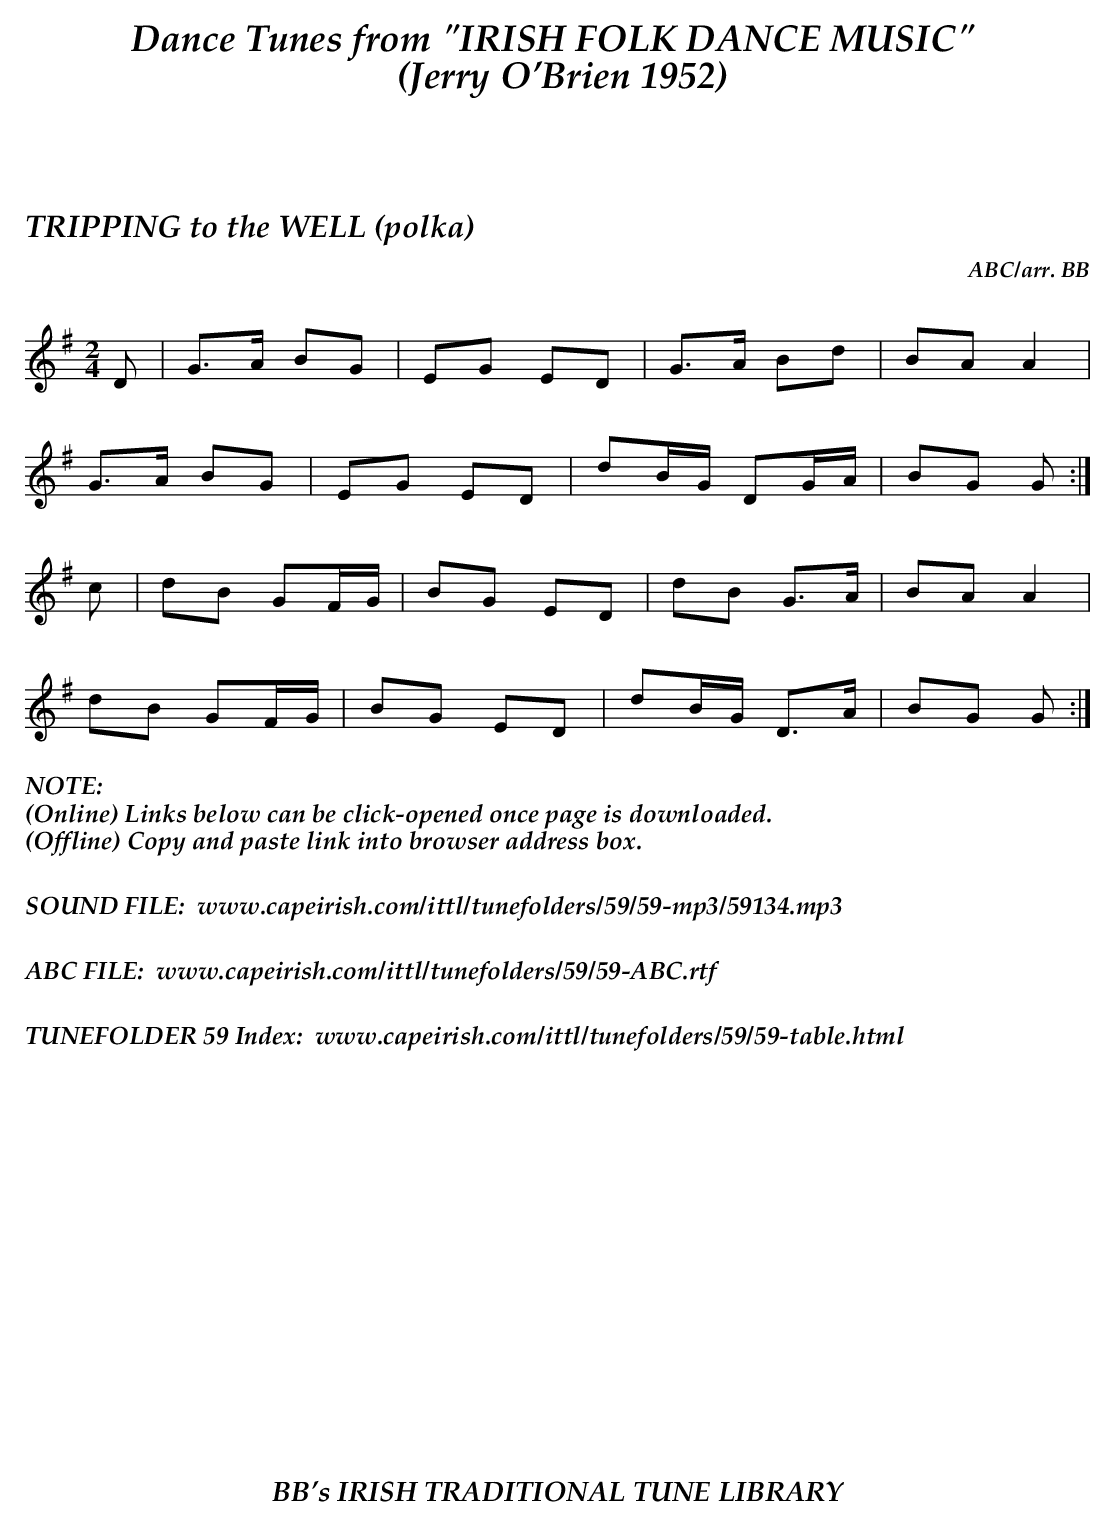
X:1
T:TRIPPING to the WELL (polka)
C:ABC/arr. BB
L:1/8
M:2/4
K:G
D|G>A BG|EG ED|G>A Bd|BA A2|
G>A BG|EG ED|dB/G/ DG/A/|BG G :|
c|dB GF/G/|BG ED|dB G>A|BA A2|
dB GF/G/|BG ED|dB/G/ D>A|BG G :|
%%textfont "Palatino-BoldItalic" 16
%%begintext
%%NOTE:
(Online) Links below can be click-opened once page is downloaded.
(Offline) Copy and paste link into browser address box.
%%
%%
SOUND FILE:  www.capeirish.com/ittl/tunefolders/59/59-mp3/59134.mp3
%%
%%
ABC FILE:  www.capeirish.com/ittl/tunefolders/59/59-ABC.rtf
%%
%%
TUNEFOLDER 59 Index:  www.capeirish.com/ittl/tunefolders/59/59-table.html
